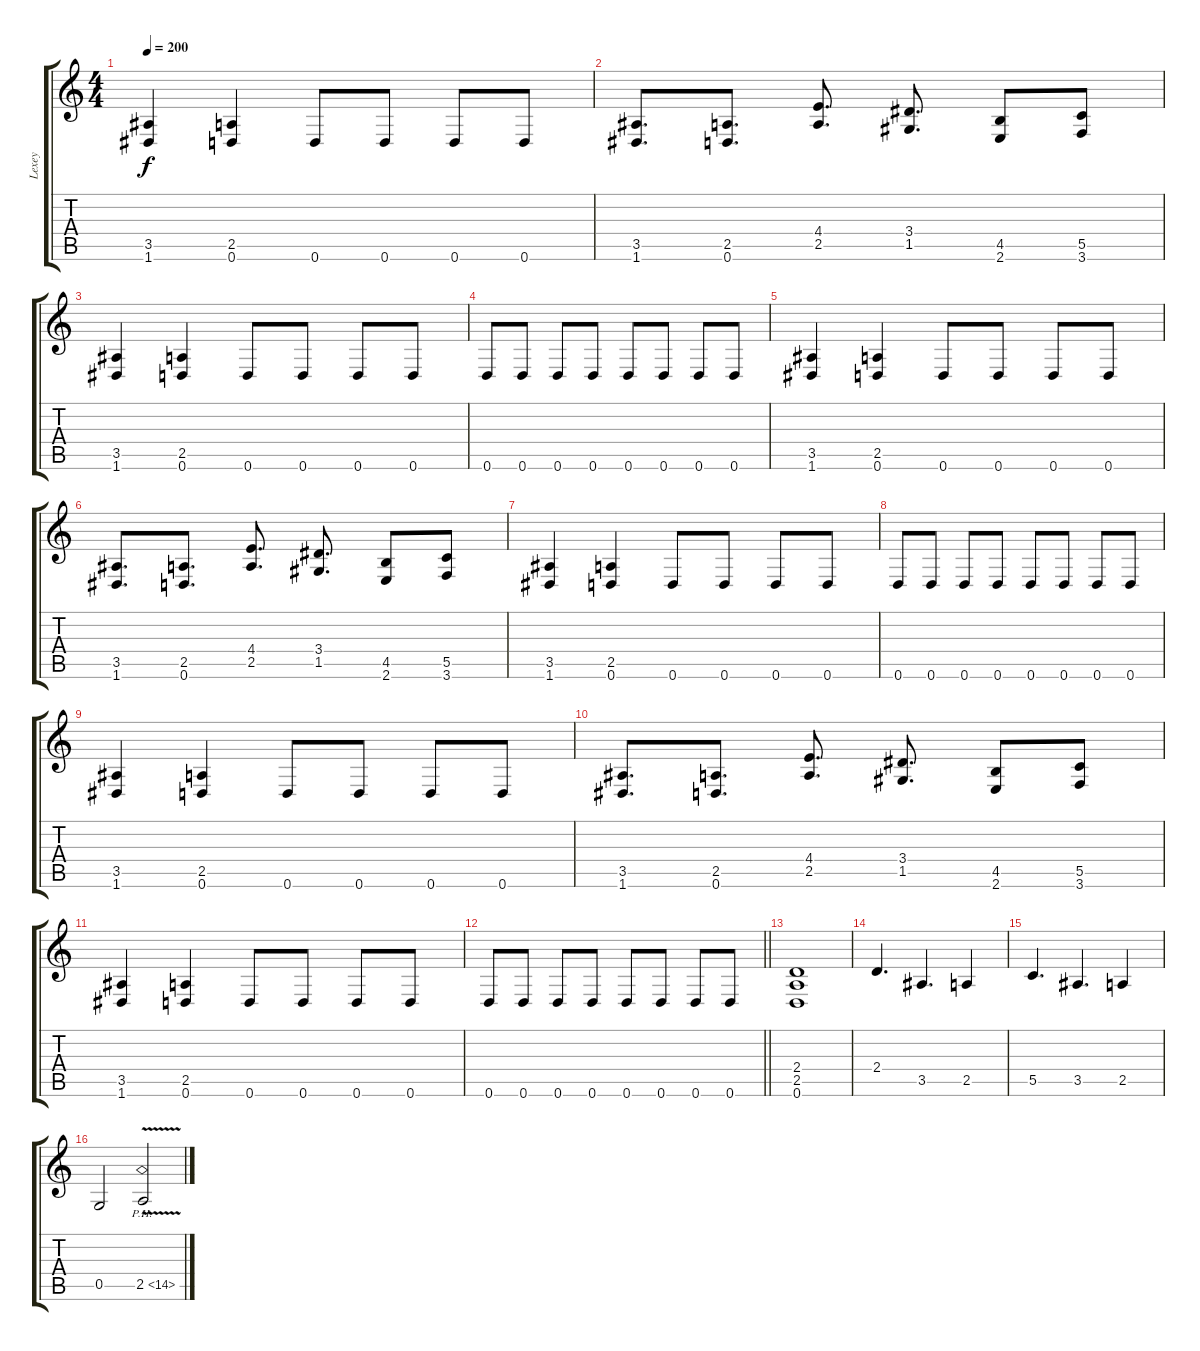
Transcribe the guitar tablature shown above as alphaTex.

\track ("Lexey" "Lexey") {mute instrument distortionguitar}
\staff {score tabs}
\tuning (D4 A3 F3 C3 G2 D2) {hide}
\ts (4 4)
\tempo 200
\clef g2
\ks c
(3.5 1.6).4{dy f} (2.5 0.6).4 0.6.8 0.6.8 0.6.8 0.6.8 |
(3.5 1.6).8{d} (2.5 0.6).8{d} (4.4 2.5).8{d} (3.4 1.5).8{d} (4.5 2.6).8 (5.5 3.6).8 |
(3.5 1.6).4 (2.5 0.6).4 0.6.8 0.6.8 0.6.8 0.6.8 |
0.6.8 0.6.8 0.6.8 0.6.8 0.6.8 0.6.8 0.6.8 0.6.8 |
(3.5 1.6).4 (2.5 0.6).4 0.6.8 0.6.8 0.6.8 0.6.8 |
(3.5 1.6).8{d} (2.5 0.6).8{d} (4.4 2.5).8{d} (3.4 1.5).8{d} (4.5 2.6).8 (5.5 3.6).8 |
(3.5 1.6).4 (2.5 0.6).4 0.6.8 0.6.8 0.6.8 0.6.8 |
0.6.8 0.6.8 0.6.8 0.6.8 0.6.8 0.6.8 0.6.8 0.6.8 |
(3.5 1.6).4 (2.5 0.6).4 0.6.8 0.6.8 0.6.8 0.6.8 |
(3.5 1.6).8{d} (2.5 0.6).8{d} (4.4 2.5).8{d} (3.4 1.5).8{d} (4.5 2.6).8 (5.5 3.6).8 |
(3.5 1.6).4 (2.5 0.6).4 0.6.8 0.6.8 0.6.8 0.6.8 |
\barLineRight lightlight
0.6.8 0.6.8 0.6.8 0.6.8 0.6.8 0.6.8 0.6.8 0.6.8 |
(2.4 2.5 0.6).1 |
2.4.4{d} 3.5.4{d} 2.5.4 |
5.5.4{d} 3.5.4{d} 2.5.4 |
0.5.2 2.5{ph 12 v}.2
